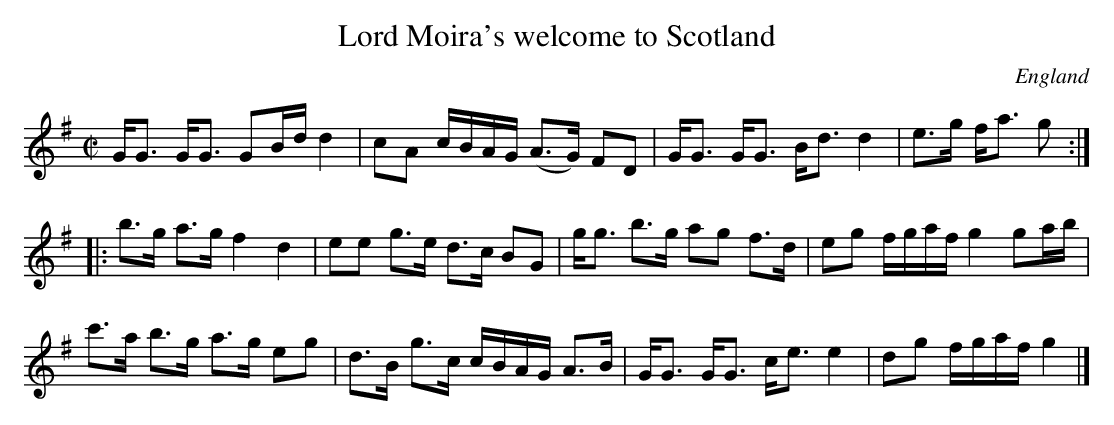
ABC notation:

X:1
T:Lord Moira's welcome to Scotland
L:1/8
M:C|
O:England
K:G major
G<G G<G GB/d/ d2 | cA c/B/A/G/ (A>G) FD | G<G G<G B<d   d2 | e>g f<a g ::
b>g  a>g f2  d2 | ee  g>e d>c       BG | g<g b>g ag f>d | eg f/g/a/f/ g2 ga/b/ |
c'>a b>g a>g eg | d>B g>c c/B/A/G/ A>B | G<G G<G c<e e2 | dg f/g/a/f/  g2 |]
